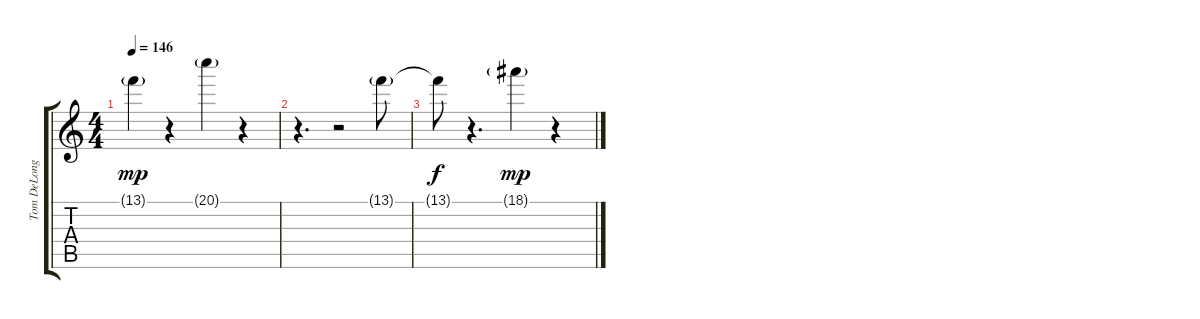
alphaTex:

\track ("Tom DeLonge" "Tom DeLong") {instrument distortionguitar}
\staff {score tabs}
\tuning (E4 B3 G3 D3 A2 E2) {hide}
\ts (4 4)
\tempo 146
\clef g2
\ks c
13.1{g}.4{dy mp instrument fx7echoes} r.4 20.1{g}.4 r.4 |
r.4{d} r.2 13.1{g}.8 |
13.1{t}.8{dy f} r.4{d} 18.1{g}.4{dy mp} r.4
